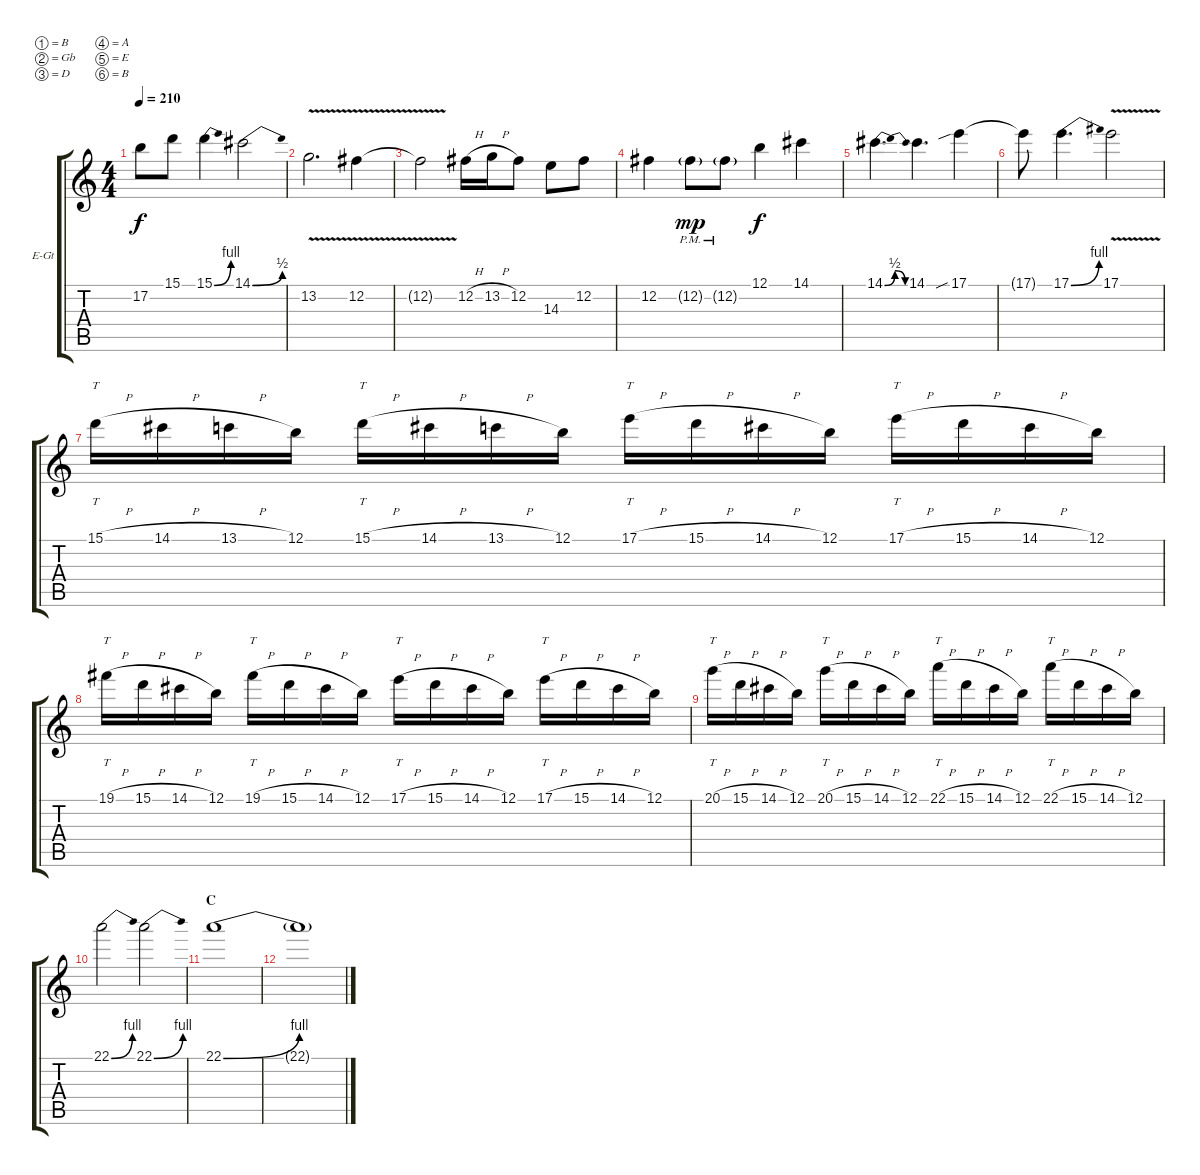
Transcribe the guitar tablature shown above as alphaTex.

\bracketExtendMode groupsimilarinstruments
\firstSystemTrackNameOrientation horizontal
\otherSystemsTrackNameOrientation horizontal
\track ("Lead Guitar" "E-Gt") {instrument distortionguitar}
\staff {score tabs}
\tuning (B3 Gb3 D3 A2 E2 B1)
\ts (4 4)
\tempo 210
\clef g2
\scale
0.243697
\ks c
17.2.8{dy f} 15.1.8 15.1{be (bend 0 0 60 4)}.4 14.1{be (bend 0 0 30 2)}.2 |
\scale
0.229381 13.2{v}.2{d} 12.2{v}.4 |
\scale
0.381443 12.2{v t}.2 12.2{h}.16 13.2{h}.16 12.2.8 14.3.8 12.2.8 |
\scale
0.389175 12.2.4 12.2{g pm}.8{dy mp} 12.2{g pm}.8 12.1.4{dy f} 14.1.4 |
\scale
0.190141 14.1{be (bendrelease 0 0 25.2 2 37.199999999999996 2 59.4 0)}.4{d} 14.1.4{d} 17.1{sib}.4 |
\scale
0.184859 17.1{t}.8 17.1{be (bend 0 0 0.6 4)}.4{d} 17.1{v}.2 |
\scale
0.625 15.1{h}.16{tt} 14.1{h}.16 13.1{h}.16 12.1.16 15.1{h}.16{tt} 14.1{h}.16 13.1{h}.16 12.1.16 17.1{h}.16{tt} 15.1{h}.16 14.1{h}.16 12.1.16 17.1{h}.16{tt} 15.1{h}.16 14.1{h}.16 12.1.16 |
\scale
0.447489 19.1{h}.16{tt} 15.1{h}.16 14.1{h}.16 12.1.16 19.1{h}.16{tt} 15.1{h}.16 14.1{h}.16 12.1.16 17.1{h}.16{tt} 15.1{h}.16 14.1{h}.16 12.1.16 17.1{h}.16{tt} 15.1{h}.16 14.1{h}.16 12.1.16 |
\scale
0.447489 20.1{h}.16{tt} 15.1{h}.16 14.1{h}.16 12.1.16 20.1{h}.16{tt} 15.1{h}.16 14.1{h}.16 12.1.16 22.1{h}.16{tt} 15.1{h}.16 14.1{h}.16 12.1.16 22.1{h}.16{tt} 15.1{h}.16 14.1{h}.16 12.1.16 |
\scale
0.105023 22.1{be (bend 0 0 15 4)}.2 22.1{be (bend 0 0 15 4)}.2 |
\section ("" "C")
\scale
0.333333 22.1{be (bend 0 0 15 4)}.1 |
\scale
0.333333 22.1{be (hold 0 0 60 0) t}.1 |
\scale
0.333333 |
\scale
0.333333 |
\scale
0.333333 |
\scale
0.333333
